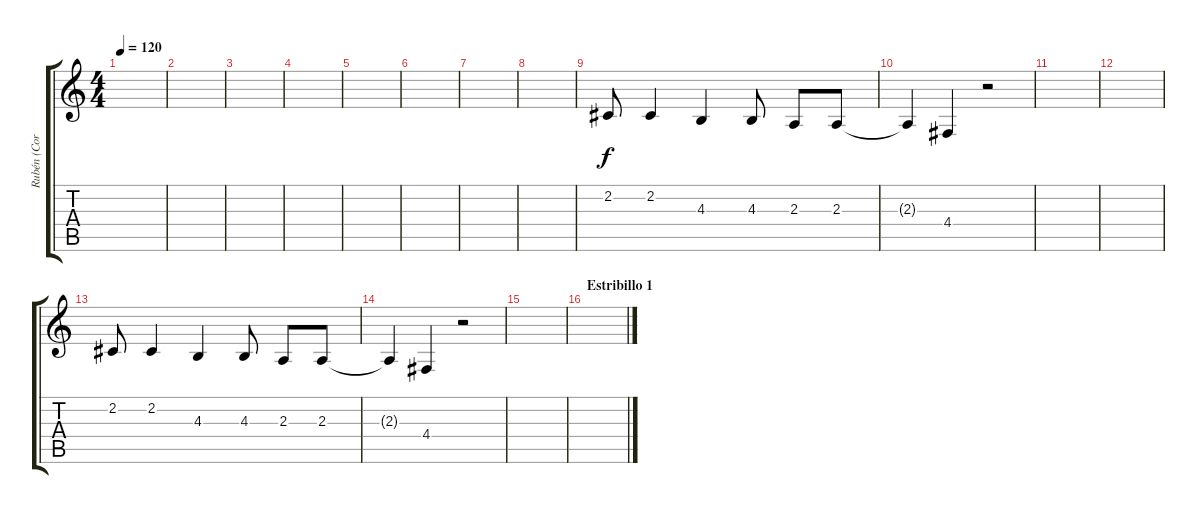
\track ("Rubén (Coros)" "Rubén (Cor") {instrument cello}
\staff {score tabs}
\tuning (E4 B3 G3 D3 A2 E2) {hide}
\ts (4 4)
\tempo 120
\clef g2
\ks c
|
|
|
|
|
|
|
|
2.2.8 2.2.4 4.3.4 4.3.8 2.3.8 2.3.8 |
2.3{t}.4 4.4.4 r.2 |
|
|
2.2.8 2.2.4 4.3.4 4.3.8 2.3.8 2.3.8 |
2.3{t}.4 4.4.4 r.2 |
|
\section ("" "Estribillo 1")
